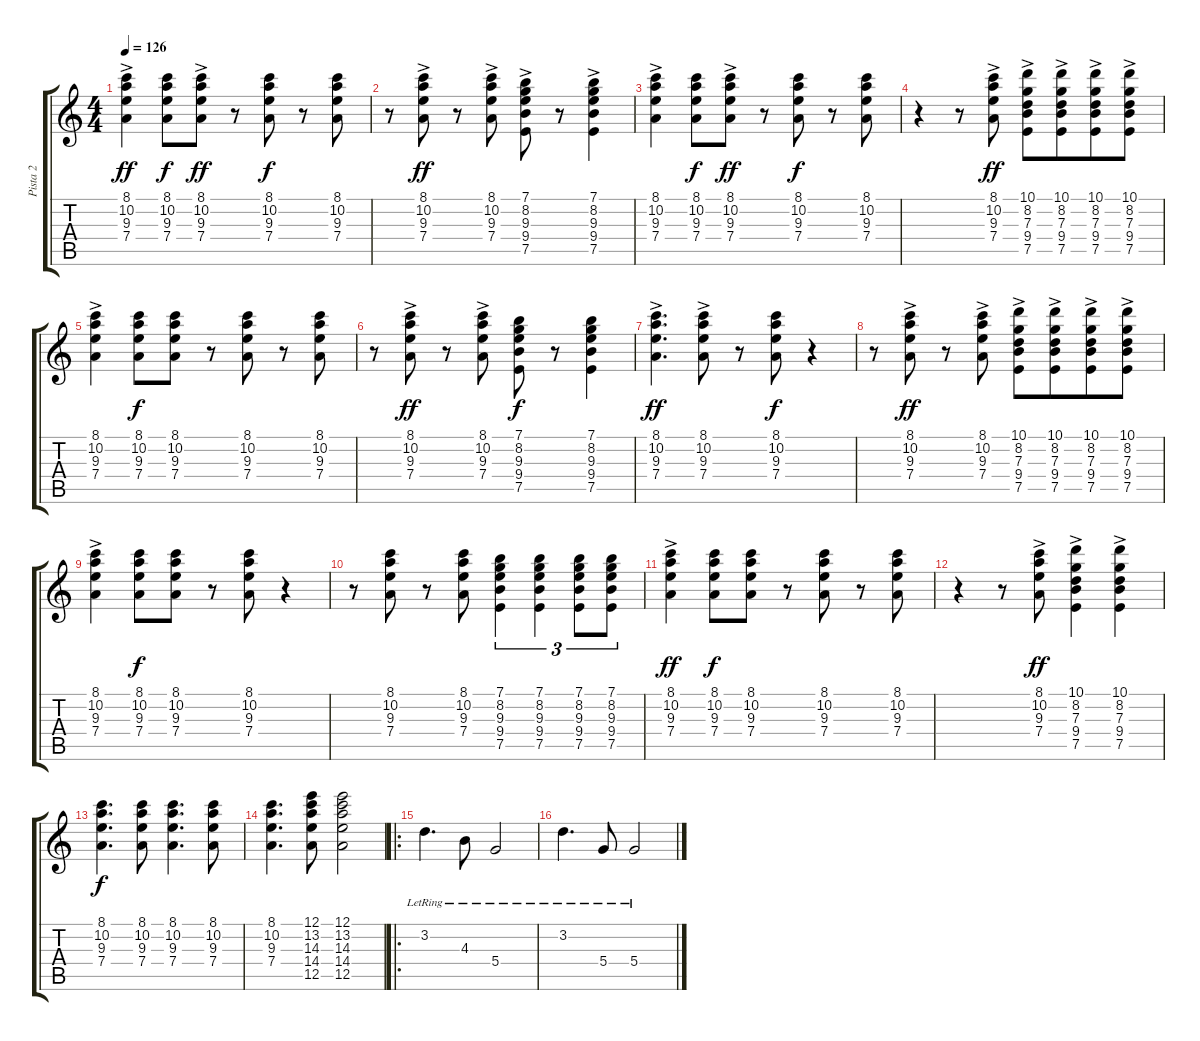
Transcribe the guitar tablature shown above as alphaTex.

\track ("Pista 2" "Pista 2") {instrument acousticguitarnylon}
\staff {score tabs}
\tuning (E4 B3 G3 D3 A2 E2) {hide}
\ts (4 4)
\tempo 126
\clef g2
\ks c
(8.1 10.2 9.3{ac} 7.4).4{dy ff} (8.1 10.2 9.3 7.4).8{dy f} (8.1 10.2 9.3{ac} 7.4).8{dy ff} r.8 (8.1 10.2 9.3 7.4).8{dy f} r.8 (8.1 10.2 9.3 7.4).8 |
r.8 (8.1{ac} 10.2{ac} 9.3{ac} 7.4{ac}).8{dy ff} r.8 (8.1{ac} 10.2{ac} 9.3{ac} 7.4{ac}).8{beam split} (7.1{ac} 8.2{ac} 9.3{ac} 9.4{ac} 7.5{ac}).8 r.8 (7.1{ac} 8.2{ac} 9.3{ac} 9.4{ac} 7.5{ac}).4 |
(8.1 10.2{ac} 9.3 7.4).4 (8.1 10.2 9.3 7.4).8{dy f beam merge} (8.1{ac} 10.2{ac} 9.3{ac} 7.4{ac}).8{dy ff} r.8{beam merge} (8.1 10.2 9.3 7.4).8{dy f} r.8{beam merge} (8.1 10.2 9.3 7.4).8 |
r.4 r.8 (8.1{ac} 10.2{ac} 9.3{ac} 7.4{ac}).8{dy ff} (10.1{ac} 8.2{ac} 7.3{ac} 9.4{ac} 7.5{ac}).8 (10.1{ac} 8.2{ac} 7.3{ac} 9.4{ac} 7.5{ac}).8{beam merge} (10.1{ac} 8.2{ac} 7.3{ac} 9.4{ac} 7.5{ac}).8 (10.1{ac} 8.2{ac} 7.3{ac} 9.4{ac} 7.5{ac}).8 |
(8.1 10.2{ac} 9.3 7.4).4 (8.1 10.2 9.3 7.4).8{dy f} (8.1 10.2 9.3 7.4).8 r.8 (8.1 10.2 9.3 7.4).8 r.8 (8.1 10.2 9.3 7.4).8 |
r.8 (8.1{ac} 10.2{ac} 9.3{ac} 7.4{ac}).8{dy ff} r.8 (8.1{ac} 10.2{ac} 9.3{ac} 7.4{ac}).8 (7.1 8.2 9.3 9.4 7.5).8{dy f} r.8 (7.1 8.2 9.3 9.4 7.5).4 |
(8.1 10.2{ac} 9.3 7.4).4{d dy ff} (8.1{ac} 10.2{ac} 9.3{ac} 7.4{ac}).8 r.8{beam split} (8.1 10.2 9.3 7.4).8{dy f} r.4 |
r.8 (8.1{ac} 10.2{ac} 9.3{ac} 7.4{ac}).8{dy ff} r.8 (8.1{ac} 10.2{ac} 9.3{ac} 7.4{ac}).8 (10.1{ac} 8.2{ac} 7.3{ac} 9.4{ac} 7.5{ac}).8 (10.1{ac} 8.2{ac} 7.3{ac} 9.4{ac} 7.5{ac}).8{beam merge} (10.1{ac} 8.2{ac} 7.3{ac} 9.4{ac} 7.5{ac}).8 (10.1{ac} 8.2{ac} 7.3{ac} 9.4{ac} 7.5{ac}).8 |
(8.1 10.2{ac} 9.3 7.4).4 (8.1 10.2 9.3 7.4).8{dy f} (8.1 10.2 9.3 7.4).8 r.8 (8.1 10.2 9.3 7.4).8 r.4 |
r.8 (8.1 10.2 9.3 7.4).8 r.8 (8.1 10.2 9.3 7.4).8 (7.1 8.2 9.3 9.4 7.5).4{tu (3 2)} (7.1 8.2 9.3 9.4 7.5).4{tu (3 2)} (7.1 8.2 9.3 9.4 7.5).8{tu (3 2)} (7.1 8.2 9.3 9.4 7.5).8{tu (3 2)} |
(8.1{ac} 10.2{ac} 9.3{ac} 7.4{ac}).4{dy ff} (8.1 10.2 9.3 7.4).8{dy f} (8.1 10.2 9.3 7.4).8 r.8 (8.1 10.2 9.3 7.4).8 r.8 (8.1 10.2 9.3 7.4).8 |
r.4 r.8 (8.1{ac} 10.2{ac} 9.3{ac} 7.4{ac}).8{dy ff} (10.1{ac} 8.2{ac} 7.3{ac} 9.4{ac} 7.5{ac}).4 (10.1{ac} 8.2{ac} 7.3{ac} 9.4{ac} 7.5{ac}).4 |
(8.1 10.2 9.3 7.4).4{d dy f} (8.1 10.2 9.3 7.4).8 (8.1 10.2 9.3 7.4).4{d} (8.1 10.2 9.3 7.4).8 |
(8.1 10.2 9.3 7.4).4{d} (12.1 13.2 14.3 14.4 12.5).8 (12.1 13.2 14.3 14.4 12.5).2 |
\ro
3.2{lr}.4{d} 4.3{lr}.8 5.4{lr}.2 |
3.2{lr}.4{d} 5.4{lr}.8 5.4{lr}.2
